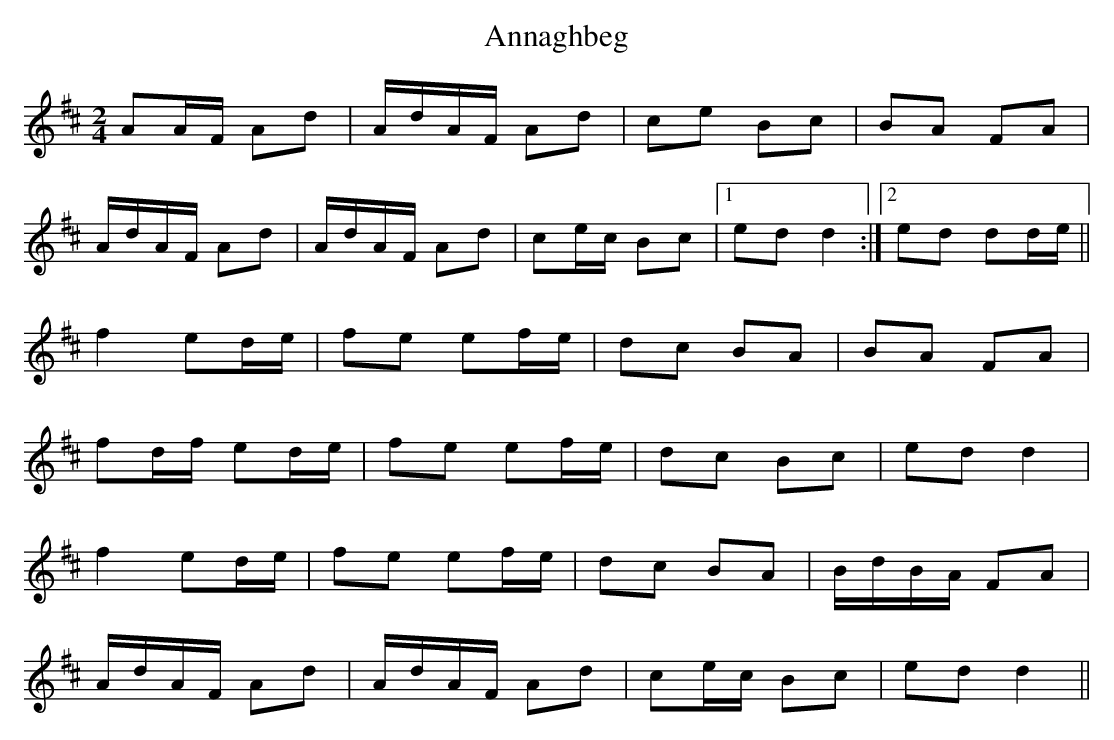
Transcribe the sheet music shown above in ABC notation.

X:1
T: Annaghbeg
L: 1/8
M: 2/4
K: D
AA/F/ Ad|A/d/A/F/ Ad|ce Bc|BA FA|
A/d/A/F/ Ad|A/d/A/F/ Ad|ce/c/ Bc|1 ed d2 :|2\
ed dd/e/ ||
f2 ed/e/|fe ef/e/|dc BA|BA FA|
fd/f/ ed/e/|fe ef/e/|dc Bc|ed d2|
f2 ed/e/|fe ef/e/|dc BA|B/d/B/A/ FA|
A/d/A/F/ Ad|A/d/A/F/ Ad|ce/c/ Bc|ed d2 ||
